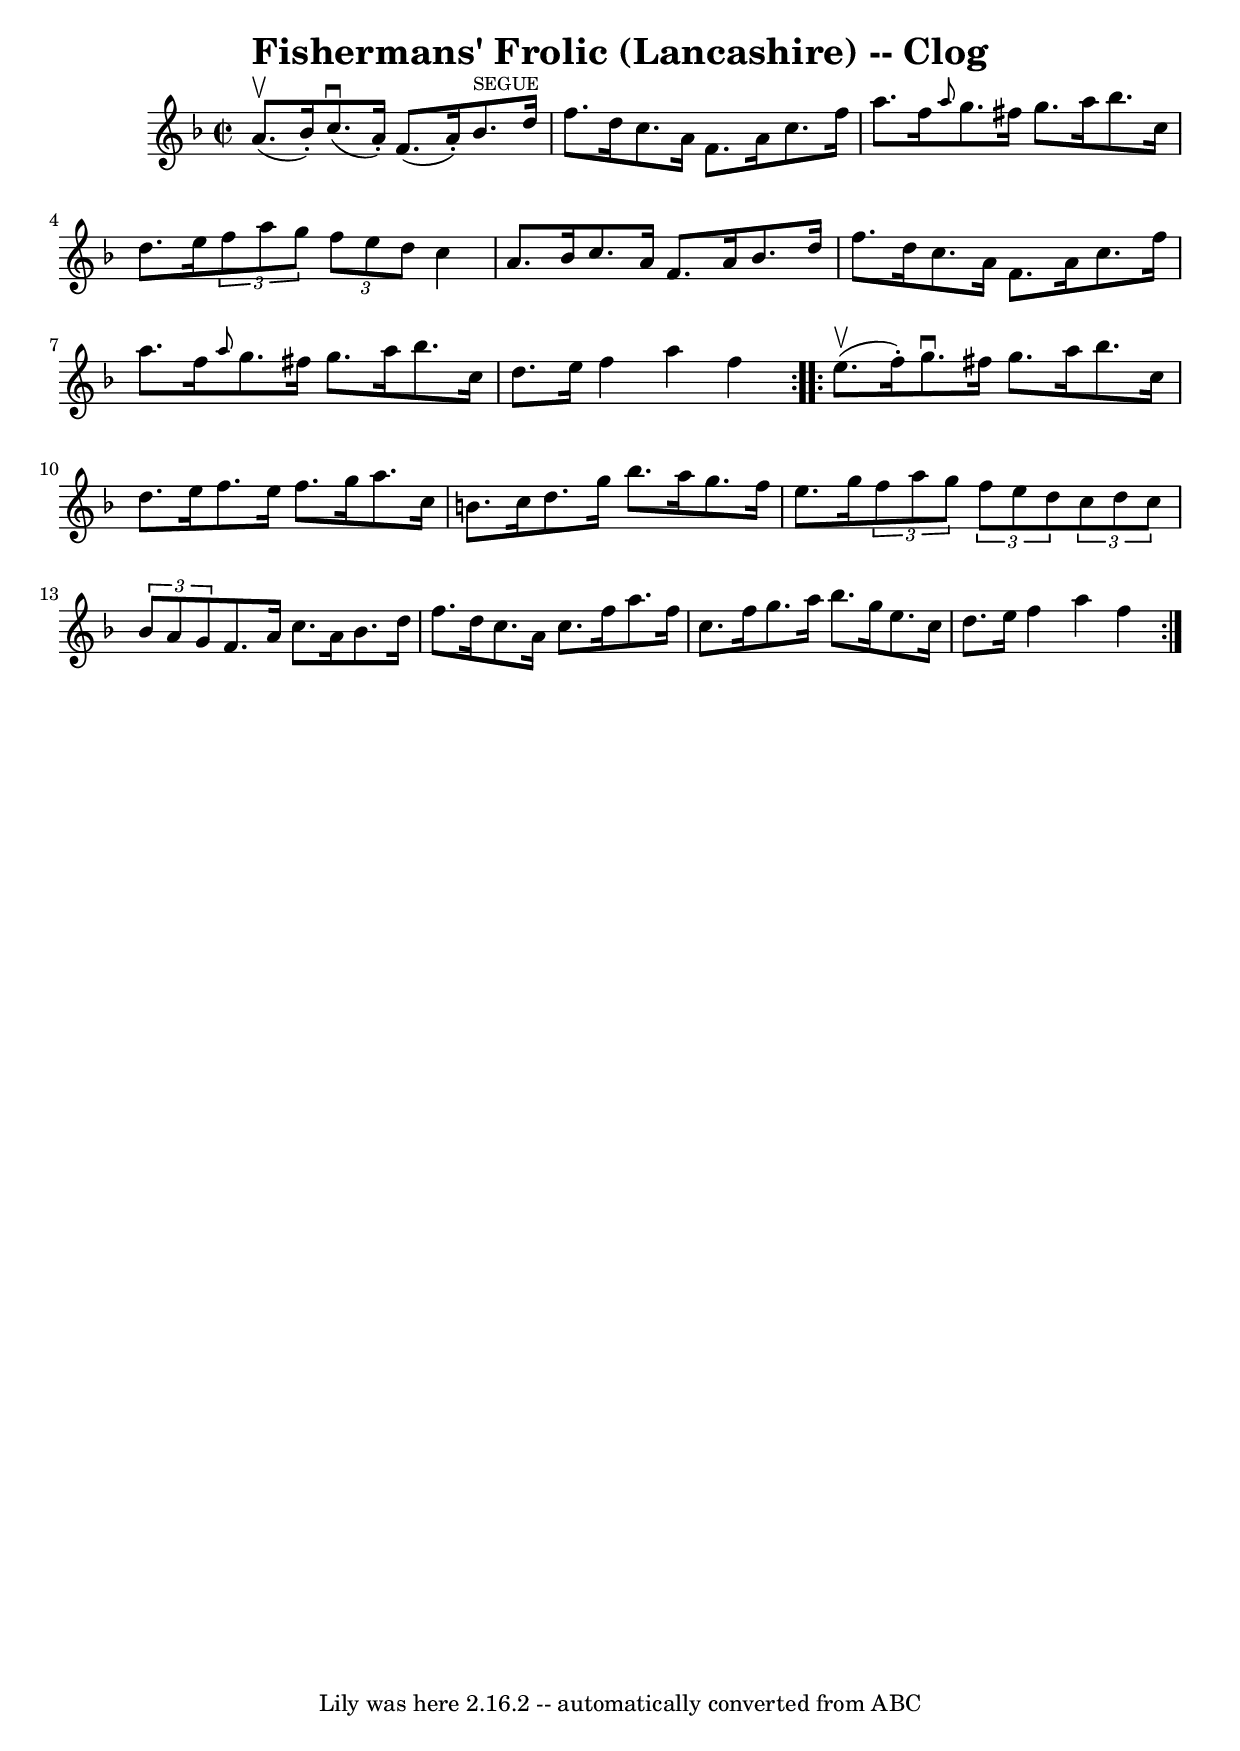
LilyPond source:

\version "2.7.40"
\include "Mammoth.ily"
\header {
	%% book = "Ryan's Mammoth Collection"
	crossRefNumber = "1"
	footnotes = "\\\\160 953"
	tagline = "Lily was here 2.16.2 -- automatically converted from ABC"
	title = "Fishermans' Frolic (Lancashire) -- Clog"
}
voicedefault =  {


\repeat volta 2 {
\override Staff.TimeSignature #'style = #'C
 \time 2/2 
\key f \major a'8.^\upbow(bes'16 -.) |
 c''8. 
^\downbow(a'16 -.) f'8. (a'16 -.) bes'8.^\segue d''16    
f''8. d''16    |
 c''8. a'16 f'8. a'16 c''8. f''16    
a''8. f''16    |
     \grace { a''8  } g''8. fis''16 g''8.  
 a''16 bes''8. c''16 d''8. e''16    |
   \times 2/3 { f''8 
 a''8 g''8  }   \times 2/3 { f''8 e''8 d''8  } c''4 a'8.    
bes'16    |
 c''8. a'16 f'8. a'16 bes'8. d''16    
f''8. d''16    |
 c''8. a'16 f'8. a'16 c''8. f''16    
a''8. f''16    |
 \grace { a''8  } g''8. fis''16 g''8.    
a''16 bes''8. c''16 d''8. e''16    |
 f''4 a''4    
f''4  }     \repeat volta 2 { e''8.^\upbow(f''16 -.) |
 g''8. 
^\downbow fis''16 g''8. a''16 bes''8. c''16 d''8. e''16    
|
 f''8. e''16 f''8. g''16 a''8. c''16 b'8. c''16  
  |
 d''8. g''16 bes''8. a''16 g''8. f''16 e''8.    
g''16    |
     \times 2/3 { f''8 a''8 g''8  }   \times 2/3 {   
f''8 e''8 d''8  }   \times 2/3 { c''8 d''8 c''8  }   \times 2/3 { 
 bes'8 a'8 g'8  }   |
 f'8. a'16 c''8. a'16 bes'8. 
 d''16 f''8. d''16    |
 c''8. a'16 c''8. f''16    
a''8. f''16 c''8. f''16    |
 g''8. a''16 bes''8.    
g''16 e''8. c''16 d''8. e''16    |
 f''4 a''4 f''4  
}   
}

\score{
    <<

	\context Staff="default"
	{
	    \voicedefault 
	}

    >>
	\layout {
	}
	\midi {}
}
